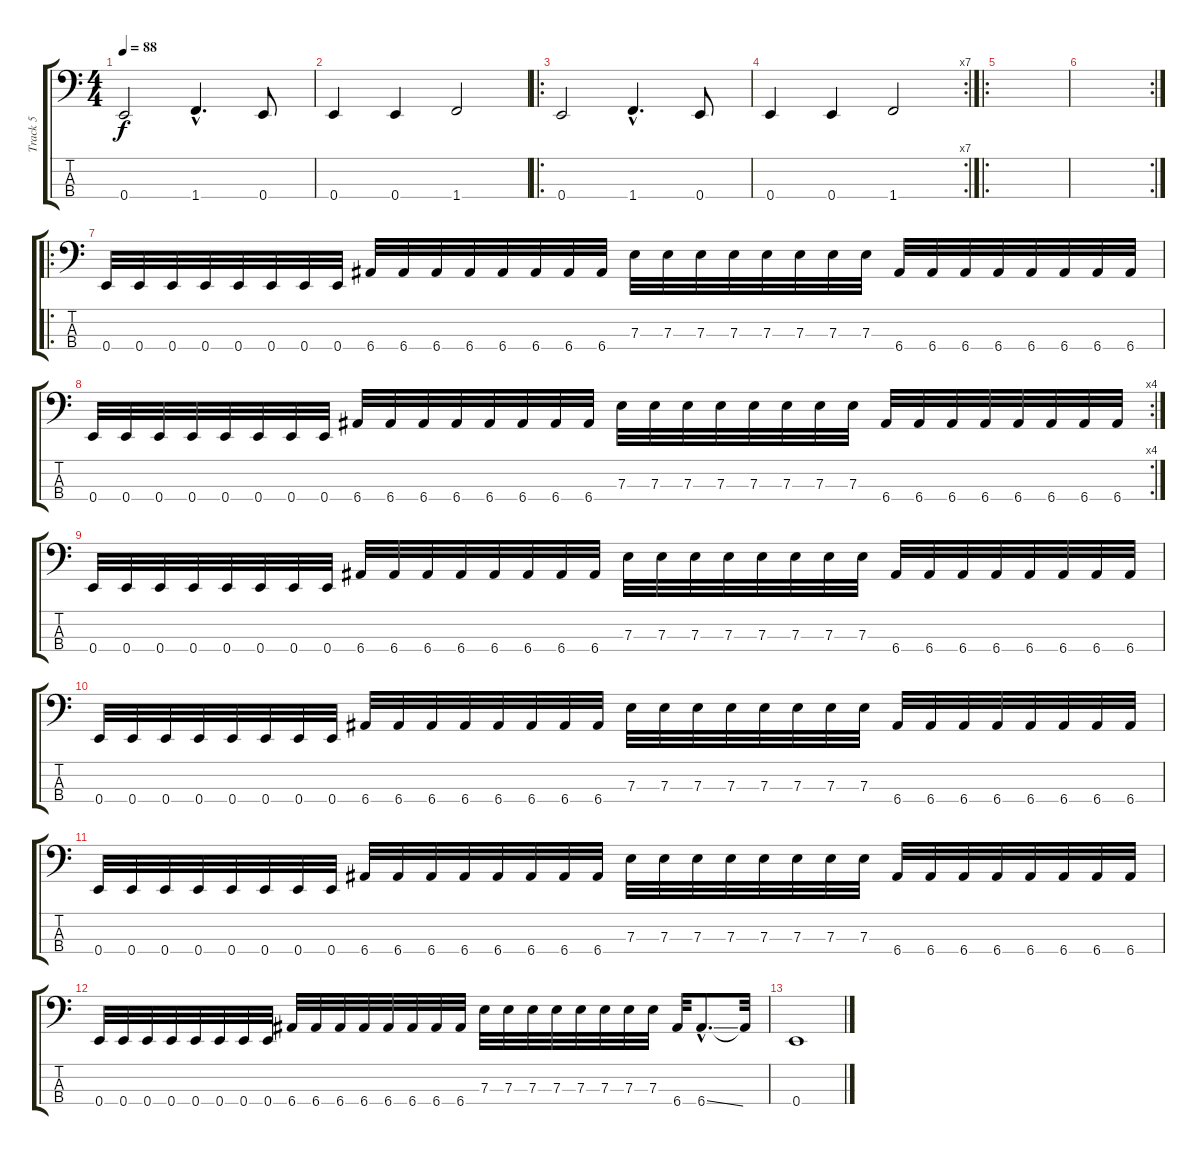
\track ("Track 5" "Track 5") {instrument electricbasspick}
\staff {score tabs}
\tuning (G2 D2 A1 E1) {hide}
\ts (4 4)
\tempo 88
\clef f4
\ks c
0.4.2{dy f} 1.4{hac}.4{d} 0.4.8 |
0.4.4 0.4.4 1.4.2 |
\ro
0.4.2 1.4{hac}.4{d} 0.4.8 |
\rc 7
0.4.4 0.4.4 1.4.2 |
\ro
|
\rc 2
|
\ro
0.4.32 0.4.32 0.4.32 0.4.32 0.4.32 0.4.32 0.4.32 0.4.32 6.4.32 6.4.32 6.4.32 6.4.32 6.4.32 6.4.32 6.4.32 6.4.32 7.3.32 7.3.32 7.3.32 7.3.32 7.3.32 7.3.32 7.3.32 7.3.32 6.4.32 6.4.32 6.4.32 6.4.32 6.4.32 6.4.32 6.4.32 6.4.32 |
\rc 4
0.4.32 0.4.32 0.4.32 0.4.32 0.4.32 0.4.32 0.4.32 0.4.32 6.4.32 6.4.32 6.4.32 6.4.32 6.4.32 6.4.32 6.4.32 6.4.32 7.3.32 7.3.32 7.3.32 7.3.32 7.3.32 7.3.32 7.3.32 7.3.32 6.4.32 6.4.32 6.4.32 6.4.32 6.4.32 6.4.32 6.4.32 6.4.32 |
0.4.32 0.4.32 0.4.32 0.4.32 0.4.32 0.4.32 0.4.32 0.4.32 6.4.32 6.4.32 6.4.32 6.4.32 6.4.32 6.4.32 6.4.32 6.4.32 7.3.32 7.3.32 7.3.32 7.3.32 7.3.32 7.3.32 7.3.32 7.3.32 6.4.32 6.4.32 6.4.32 6.4.32 6.4.32 6.4.32 6.4.32 6.4.32 |
0.4.32 0.4.32 0.4.32 0.4.32 0.4.32 0.4.32 0.4.32 0.4.32 6.4.32 6.4.32 6.4.32 6.4.32 6.4.32 6.4.32 6.4.32 6.4.32 7.3.32 7.3.32 7.3.32 7.3.32 7.3.32 7.3.32 7.3.32 7.3.32 6.4.32 6.4.32 6.4.32 6.4.32 6.4.32 6.4.32 6.4.32 6.4.32 |
0.4.32 0.4.32 0.4.32 0.4.32 0.4.32 0.4.32 0.4.32 0.4.32 6.4.32 6.4.32 6.4.32 6.4.32 6.4.32 6.4.32 6.4.32 6.4.32 7.3.32 7.3.32 7.3.32 7.3.32 7.3.32 7.3.32 7.3.32 7.3.32 6.4.32 6.4.32 6.4.32 6.4.32 6.4.32 6.4.32 6.4.32 6.4.32 |
0.4.32 0.4.32 0.4.32 0.4.32 0.4.32 0.4.32 0.4.32 0.4.32 6.4.32 6.4.32 6.4.32 6.4.32 6.4.32 6.4.32 6.4.32 6.4.32 7.3.32 7.3.32 7.3.32 7.3.32 7.3.32 7.3.32 7.3.32 7.3.32 6.4.32 6.4{ss hac}.8{d} 6.4{t}.32 |
0.4.1
